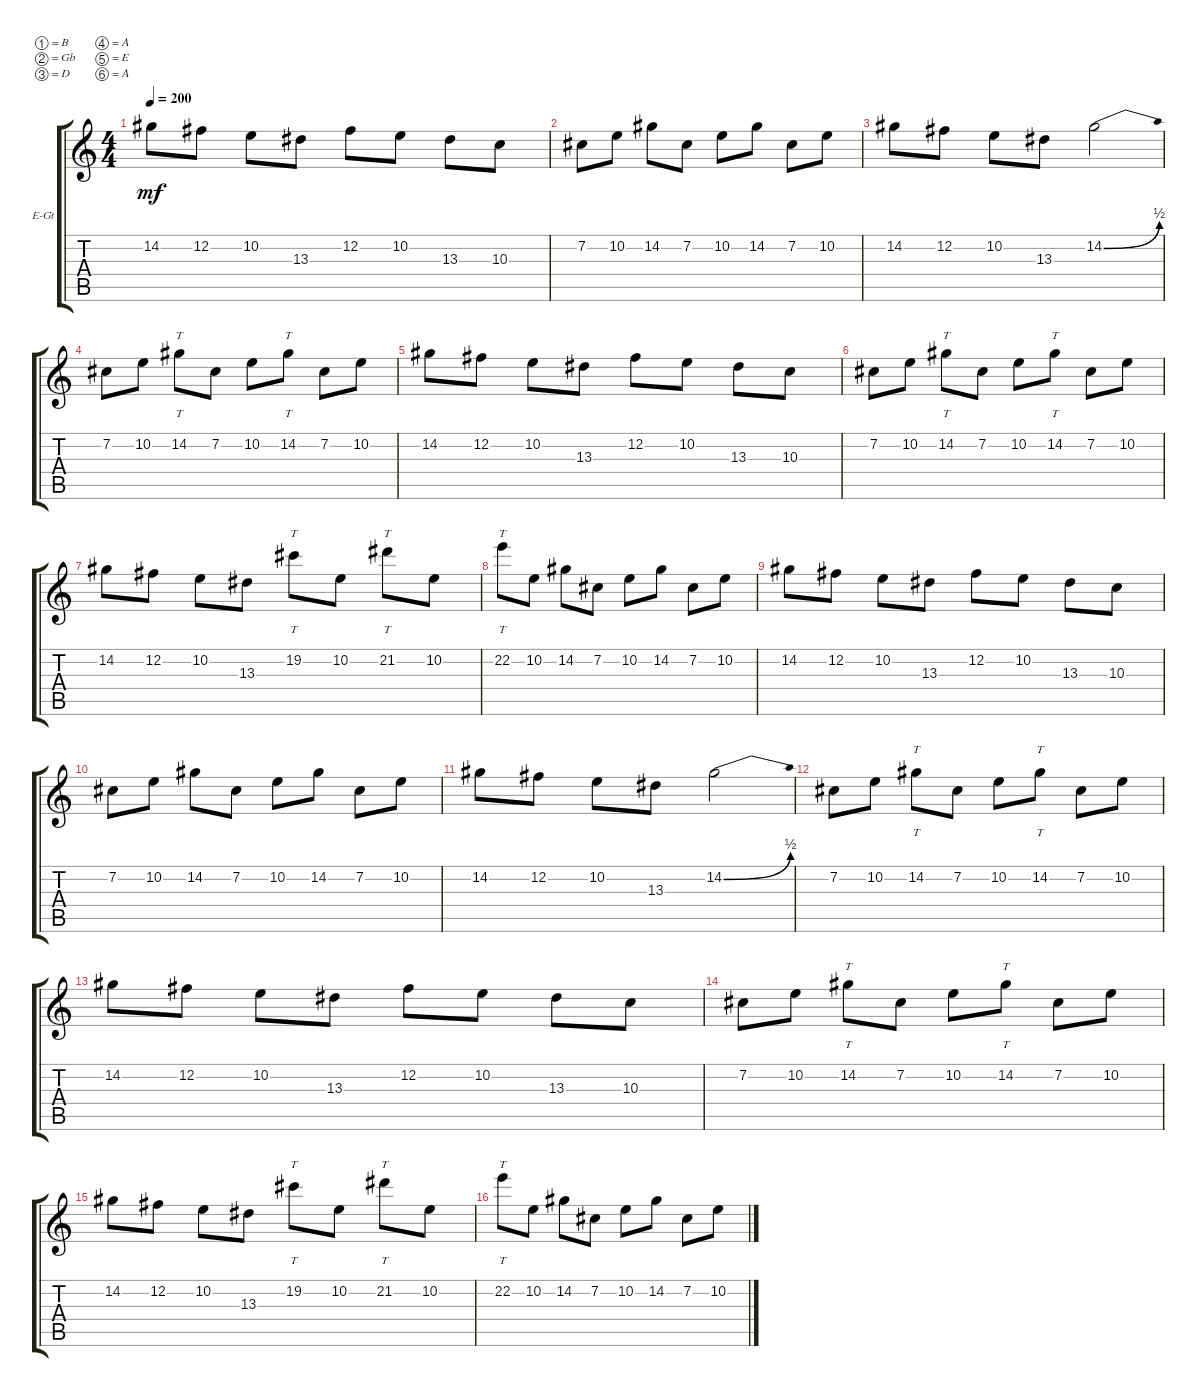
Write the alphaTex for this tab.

\bracketExtendMode groupsimilarinstruments
\firstSystemTrackNameOrientation horizontal
\otherSystemsTrackNameOrientation horizontal
\track ("Lead swag " "E-Gt") {instrument distortionguitar}
\staff {score tabs}
\tuning (B3 Gb3 D3 A2 E2 A1)
\ts (4 4)
\tempo 200
\clef g2
\scale
0.333333
\ks c
14.2.8{dy mf} 12.2.8 10.2.8 13.3.8 12.2.8 10.2.8 13.3.8 10.3.8 |
\scale
0.333333 7.2.8 10.2.8 14.2.8 7.2.8 10.2.8 14.2.8 7.2.8 10.2.8 |
\scale
0.333333 14.2.8 12.2.8 10.2.8 13.3.8 14.2{be (bend 0 0 59.4 2)}.2 |
\scale
0.333333 7.2.8 10.2.8 14.2.8{tt} 7.2.8 10.2.8 14.2.8{tt} 7.2.8 10.2.8 |
14.2.8 12.2.8 10.2.8 13.3.8 12.2.8 10.2.8 13.3.8 10.3.8 |
7.2.8 10.2.8 14.2.8{tt} 7.2.8 10.2.8 14.2.8{tt} 7.2.8 10.2.8 |
14.2.8 12.2.8 10.2.8 13.3.8 19.2.8{tt} 10.2.8 21.2.8{tt} 10.2.8 |
22.2.8{tt} 10.2.8 14.2.8 7.2.8 10.2.8 14.2.8 7.2.8 10.2.8 |
14.2.8 12.2.8 10.2.8 13.3.8 12.2.8 10.2.8 13.3.8 10.3.8 |
7.2.8 10.2.8 14.2.8 7.2.8 10.2.8 14.2.8 7.2.8 10.2.8 |
14.2.8 12.2.8 10.2.8 13.3.8 14.2{be (bend 0 0 59.4 2)}.2 |
7.2.8 10.2.8 14.2.8{tt} 7.2.8 10.2.8 14.2.8{tt} 7.2.8 10.2.8 |
\scale
0.333333 14.2.8 12.2.8 10.2.8 13.3.8 12.2.8 10.2.8 13.3.8 10.3.8 |
\scale
0.333333 7.2.8 10.2.8 14.2.8{tt} 7.2.8 10.2.8 14.2.8{tt} 7.2.8 10.2.8 |
\scale
0.333333 14.2.8 12.2.8 10.2.8 13.3.8 19.2.8{tt} 10.2.8 21.2.8{tt} 10.2.8 |
\scale
0.333333 22.2.8{tt} 10.2.8 14.2.8 7.2.8 10.2.8 14.2.8 7.2.8 10.2.8
